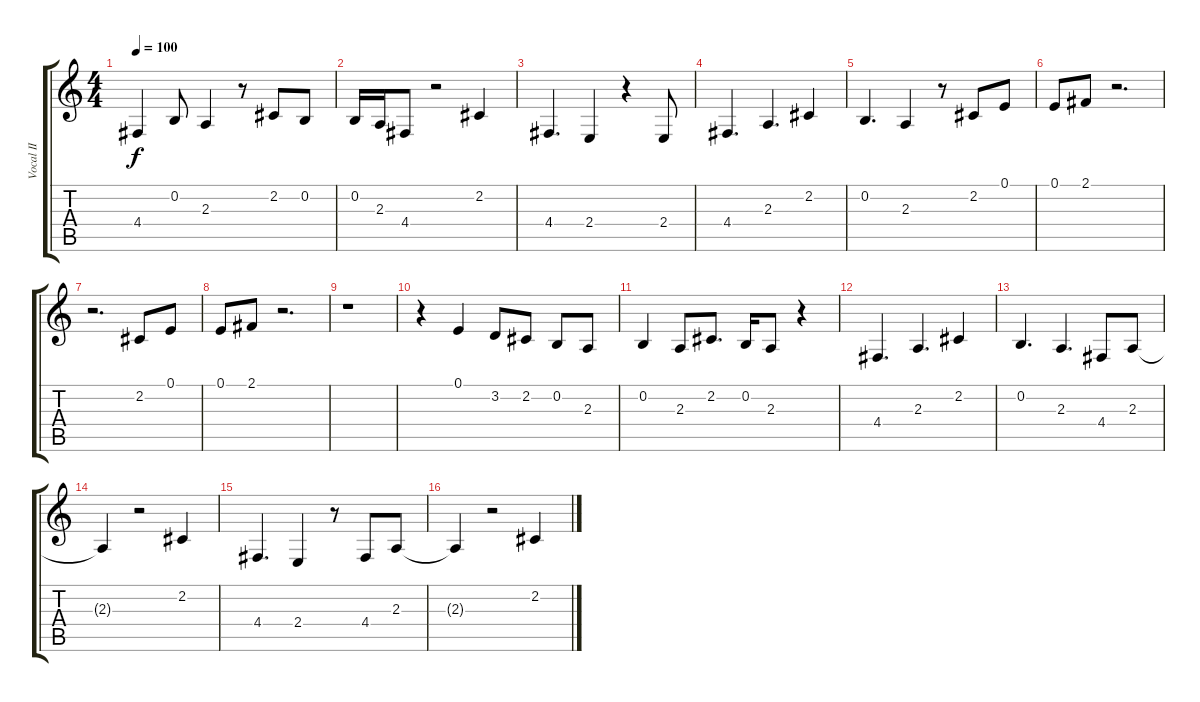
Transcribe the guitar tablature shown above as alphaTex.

\track ("Vocal II" "Vocal II") {instrument baritonesax}
\staff {score tabs}
\tuning (E4 B3 G3 D3 A2 E2) {hide}
\ts (4 4)
\tempo 100
\clef g2
\ks c
4.4.4{dy f} 0.2.8 2.3.4 r.8 2.2.8 0.2.8 |
0.2.16 2.3.16 4.4.8 r.2 2.2.4 |
4.4.4{d} 2.4.4 r.4 2.4.8 |
4.4.4{d} 2.3.4{d} 2.2.4 |
0.2.4{d} 2.3.4 r.8 2.2.8 0.1.8 |
0.1.8 2.1.8 r.2{d} |
r.2{d} 2.2.8 0.1.8 |
0.1.8 2.1.8 r.2{d} |
r.1 |
r.4 0.1.4 3.2.8 2.2.8 0.2.8 2.3.8 |
0.2.4 2.3.8 2.2.8{d} 0.2.16 2.3.8 r.4 |
4.4.4{d} 2.3.4{d} 2.2.4 |
0.2.4{d} 2.3.4{d} 4.4.8 2.3.8 |
2.3{t}.4 r.2 2.2.4 |
4.4.4{d} 2.4.4 r.8 4.4.8 2.3.8 |
2.3{t}.4 r.2 2.2.4
